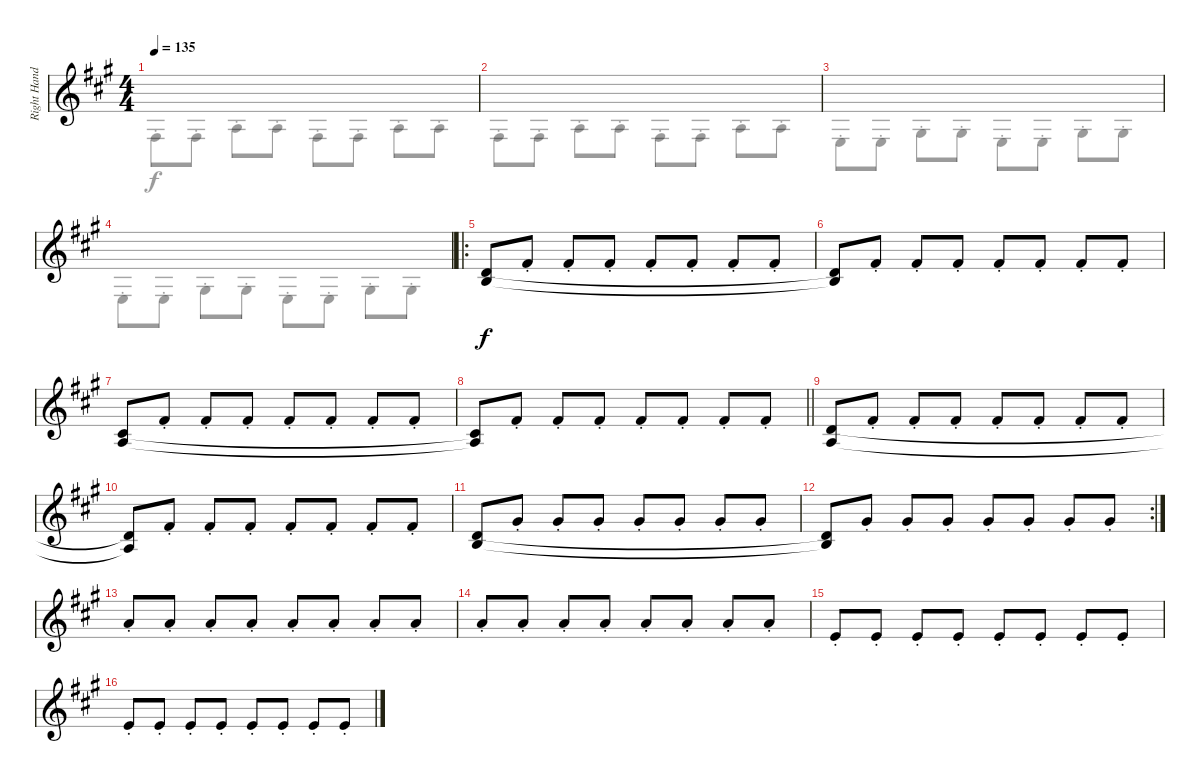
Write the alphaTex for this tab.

\track ("Right Hand" "Right Hand") {instrument electricpiano1}
\staff {score}
\tuning (E4 B3 G3 D3 A2 E2) {hide}
\voice
\ts (4 4)
\tempo 135
\clef g2
\ks a
|
|
|
|
\ro
(3.2 4.3).8{beam Up} 2.1{st}.8{beam Up} 2.1{st}.8{beam Up} 2.1{st}.8{beam Up} 2.1{st}.8{beam Up} 2.1{st}.8{beam Up} 2.1{st}.8{beam Up} 2.1{st}.8{beam Up} |
(3.2{t} 4.3{t}).8{beam Up} 2.1{st}.8{beam Up} 2.1{st}.8{beam Up} 2.1{st}.8{beam Up} 2.1{st}.8{beam Up} 2.1{st}.8{beam Up} 7.2{st}.8{beam Up} 2.1{st}.8{beam Up} |
(2.2 2.3).8{beam Up} 2.1{st}.8{beam Up} 2.1{st}.8{beam Up} 2.1{st}.8{beam Up} 2.1{st}.8{beam Up} 2.1{st}.8{beam Up} 2.1{st}.8{beam Up} 2.1{st}.8{beam Up} |
\barLineRight lightlight
(2.2{t} 2.3{t}).8{beam Up} 2.1{st}.8{beam Up} 2.1{st}.8{beam Up} 2.1{st}.8{beam Up} 2.1{st}.8{beam Up} 2.1{st}.8{beam Up} 7.2{st}.8{beam Up} 2.1{st}.8{beam Up} |
(3.2 2.3).8{beam Up} 2.1{st}.8{beam Up} 2.1{st}.8{beam Up} 2.1{st}.8{beam Up} 2.1{st}.8{beam Up} 2.1{st}.8{beam Up} 2.1{st}.8{beam Up} 2.1{st}.8{beam Up} |
(3.2{t} 2.3{t}).8{beam Up} 2.1{st}.8{beam Up} 2.1{st}.8{beam Up} 2.1{st}.8{beam Up} 2.1{st}.8{beam Up} 2.1{st}.8{beam Up} 7.2{st}.8{beam Up} 2.1{st}.8{beam Up} |
(3.2 4.3).8{beam Up} 4.1{st}.8{beam Up} 4.1{st}.8{beam Up} 4.1{st}.8{beam Up} 4.1{st}.8{beam Up} 4.1{st}.8{beam Up} 4.1{st}.8{beam Up} 4.1{st}.8{beam Up} |
\rc 2
(3.2{t} 4.3{t}).8{beam Up} 4.1{st}.8{beam Up} 4.1{st}.8{beam Up} 4.1{st}.8{beam Up} 4.1{st}.8{beam Up} 4.1{st}.8{beam Up} 9.2{st}.8{beam Up} 4.1{st}.8{beam Up} |
5.1{st}.8 5.1{st}.8 10.2{st}.8 5.1{st}.8 5.1{st}.8 5.1{st}.8 5.1{st}.8 5.1{st}.8 |
5.1{st}.8 5.1{st}.8 5.1{st}.8 5.1{st}.8 5.1{st}.8 5.1{st}.8 5.1{st}.8 5.1{st}.8 |
0.1{st}.8 0.1{st}.8 0.1{st}.8 0.1{st}.8 0.1{st}.8 0.1{st}.8 0.1{st}.8 0.1{st}.8 |
0.1{st}.8 0.1{st}.8 0.1{st}.8 0.1{st}.8 0.1{st}.8 0.1{st}.8 0.1{st}.8 0.1{st}.8
\voice
\clef g2
\ottava regular
\simile none
\ks a
4.4{st}.8{dy f} 4.4{st}.8 2.3{st}.8 7.4{st}.8 4.4{st}.8 4.4{st}.8 2.3{st}.8 7.4{st}.8 |
4.4{st}.8 4.4{st}.8 2.3{st}.8 7.4{st}.8 4.4{st}.8 4.4{st}.8 2.3{st}.8 7.4{st}.8 |
2.4{st}.8 2.4{st}.8 1.3{st}.8 1.3{st}.8 2.4{st}.8 2.4{st}.8 1.3{st}.8 1.3{st}.8 |
2.4{st}.8 2.4{st}.8 1.3{st}.8 1.3{st}.8 2.4{st}.8 2.4{st}.8 1.3{st}.8 1.3{st}.8 |
|
|
|
\barLineRight lightlight
|
|
|
|
|
|
|
|
